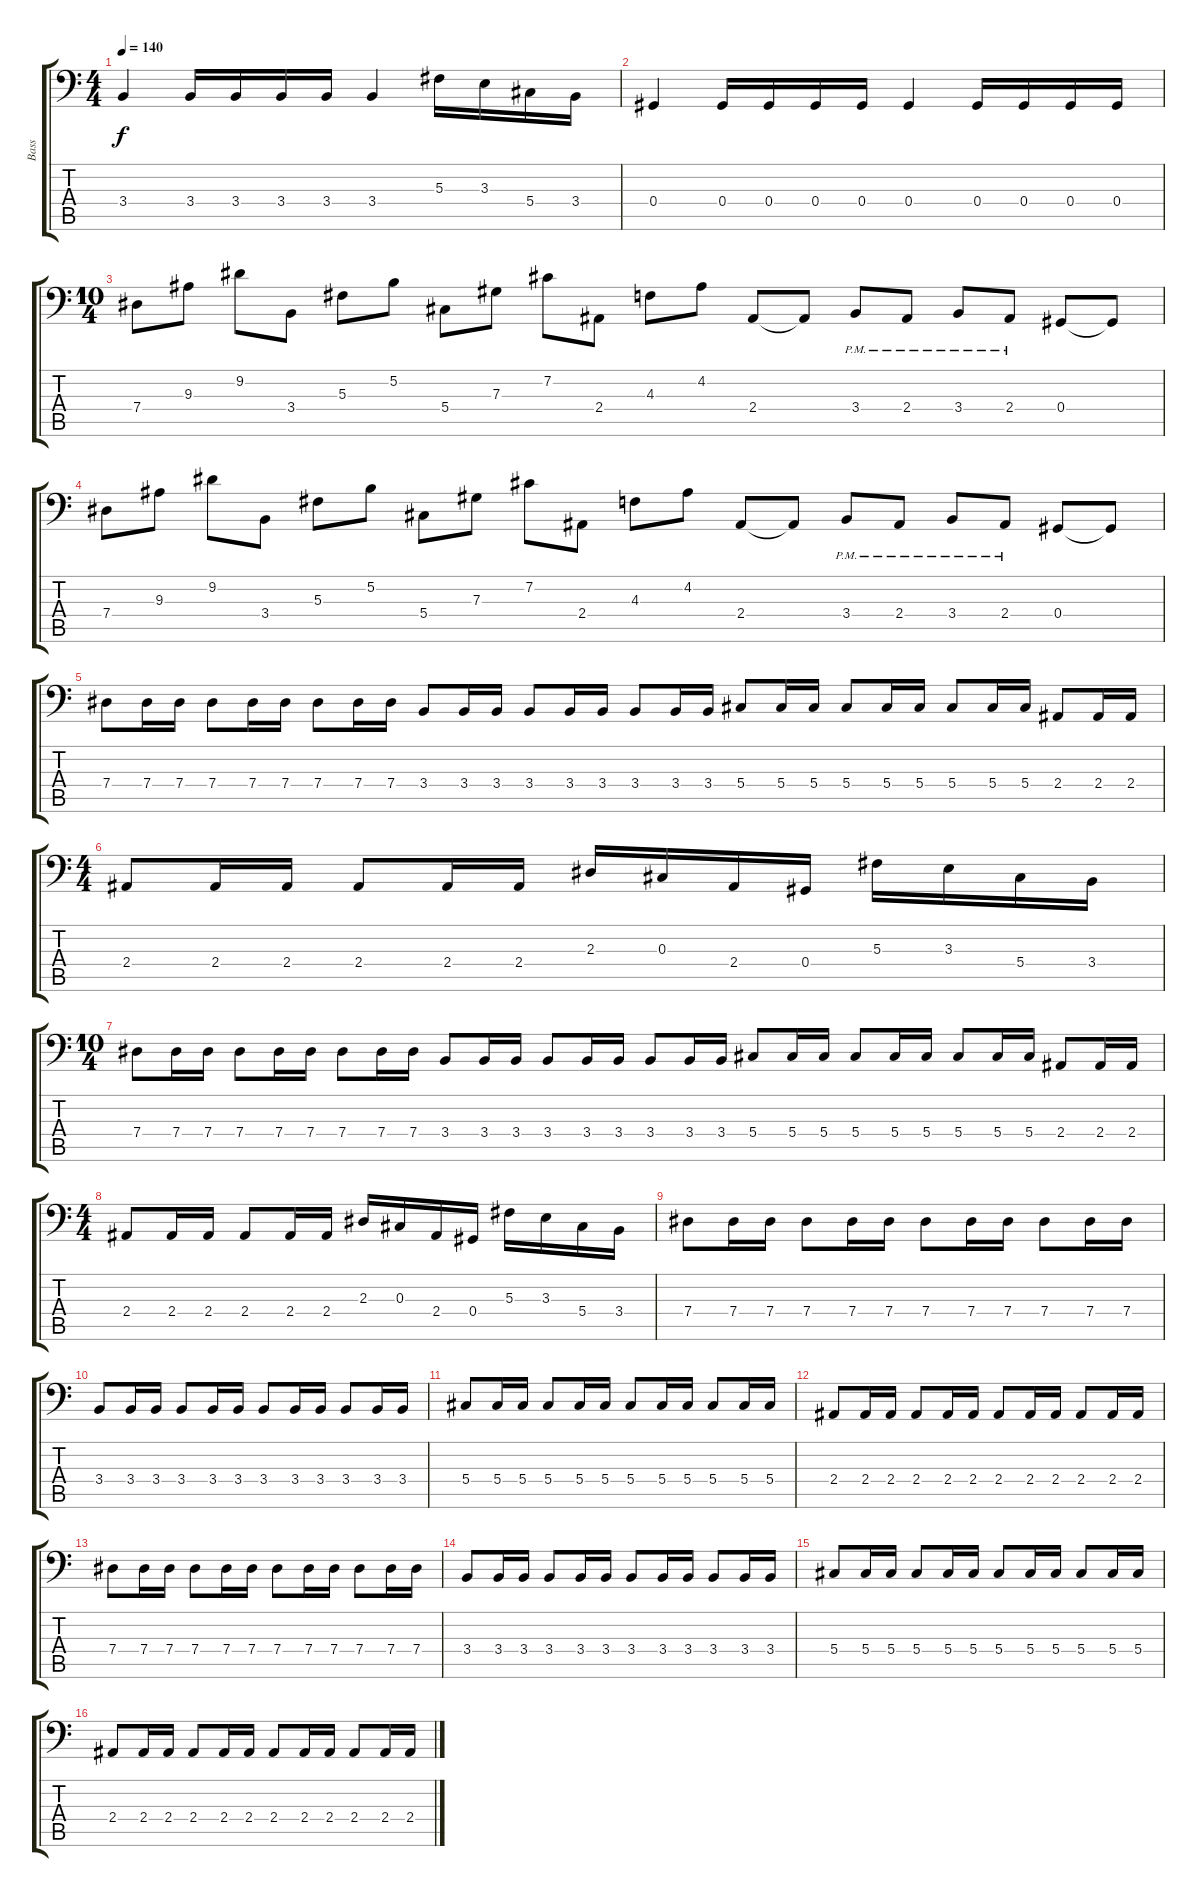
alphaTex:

\track ("Bass" "Bass") {instrument electricbassfinger}
\staff {score tabs}
\tuning (B2 Gb2 Db2 Ab1 Eb1 Bb0) {hide}
\ts (4 4)
\tempo 140
\clef f4
\ks c
3.4.4{dy f} 3.4.16 3.4.16 3.4.16 3.4.16 3.4.4 5.3.16 3.3.16 5.4.16 3.4.16 |
0.4.4 0.4.16 0.4.16 0.4.16 0.4.16 0.4.4 0.4.16 0.4.16 0.4.16 0.4.16 |
\ts (10 4)
7.4.8 9.3.8 9.2.8 3.4.8 5.3.8 5.2.8 5.4.8 7.3.8 7.2.8 2.4.8 4.3.8 4.2.8 2.4.8 2.4{t}.8 3.4{pm}.8 2.4{pm}.8 3.4{pm}.8 2.4{pm}.8 0.4.8 0.4{t}.8 |
7.4.8 9.3.8 9.2.8 3.4.8 5.3.8 5.2.8 5.4.8 7.3.8 7.2.8 2.4.8 4.3.8 4.2.8 2.4.8 2.4{t}.8 3.4{pm}.8 2.4{pm}.8 3.4{pm}.8 2.4{pm}.8 0.4.8 0.4{t}.8 |
7.4.8 7.4.16 7.4.16 7.4.8 7.4.16 7.4.16 7.4.8 7.4.16 7.4.16 3.4.8 3.4.16 3.4.16 3.4.8 3.4.16 3.4.16 3.4.8 3.4.16 3.4.16 5.4.8 5.4.16 5.4.16 5.4.8 5.4.16 5.4.16 5.4.8 5.4.16 5.4.16 2.4.8 2.4.16 2.4.16 |
\ts (4 4)
2.4.8 2.4.16 2.4.16 2.4.8 2.4.16 2.4.16 2.3.16 0.3.16 2.4.16 0.4.16 5.3.16 3.3.16 5.4.16 3.4.16 |
\ts (10 4)
7.4.8 7.4.16 7.4.16 7.4.8 7.4.16 7.4.16 7.4.8 7.4.16 7.4.16 3.4.8 3.4.16 3.4.16 3.4.8 3.4.16 3.4.16 3.4.8 3.4.16 3.4.16 5.4.8 5.4.16 5.4.16 5.4.8 5.4.16 5.4.16 5.4.8 5.4.16 5.4.16 2.4.8 2.4.16 2.4.16 |
\ts (4 4)
2.4.8 2.4.16 2.4.16 2.4.8 2.4.16 2.4.16 2.3.16 0.3.16 2.4.16 0.4.16 5.3.16 3.3.16 5.4.16 3.4.16 |
7.4.8 7.4.16 7.4.16 7.4.8 7.4.16 7.4.16 7.4.8 7.4.16 7.4.16 7.4.8 7.4.16 7.4.16 |
3.4.8 3.4.16 3.4.16 3.4.8 3.4.16 3.4.16 3.4.8 3.4.16 3.4.16 3.4.8 3.4.16 3.4.16 |
5.4.8 5.4.16 5.4.16 5.4.8 5.4.16 5.4.16 5.4.8 5.4.16 5.4.16 5.4.8 5.4.16 5.4.16 |
2.4.8 2.4.16 2.4.16 2.4.8 2.4.16 2.4.16 2.4.8 2.4.16 2.4.16 2.4.8 2.4.16 2.4.16 |
7.4.8 7.4.16 7.4.16 7.4.8 7.4.16 7.4.16 7.4.8 7.4.16 7.4.16 7.4.8 7.4.16 7.4.16 |
3.4.8 3.4.16 3.4.16 3.4.8 3.4.16 3.4.16 3.4.8 3.4.16 3.4.16 3.4.8 3.4.16 3.4.16 |
5.4.8 5.4.16 5.4.16 5.4.8 5.4.16 5.4.16 5.4.8 5.4.16 5.4.16 5.4.8 5.4.16 5.4.16 |
2.4.8 2.4.16 2.4.16 2.4.8 2.4.16 2.4.16 2.4.8 2.4.16 2.4.16 2.4.8 2.4.16 2.4.16
